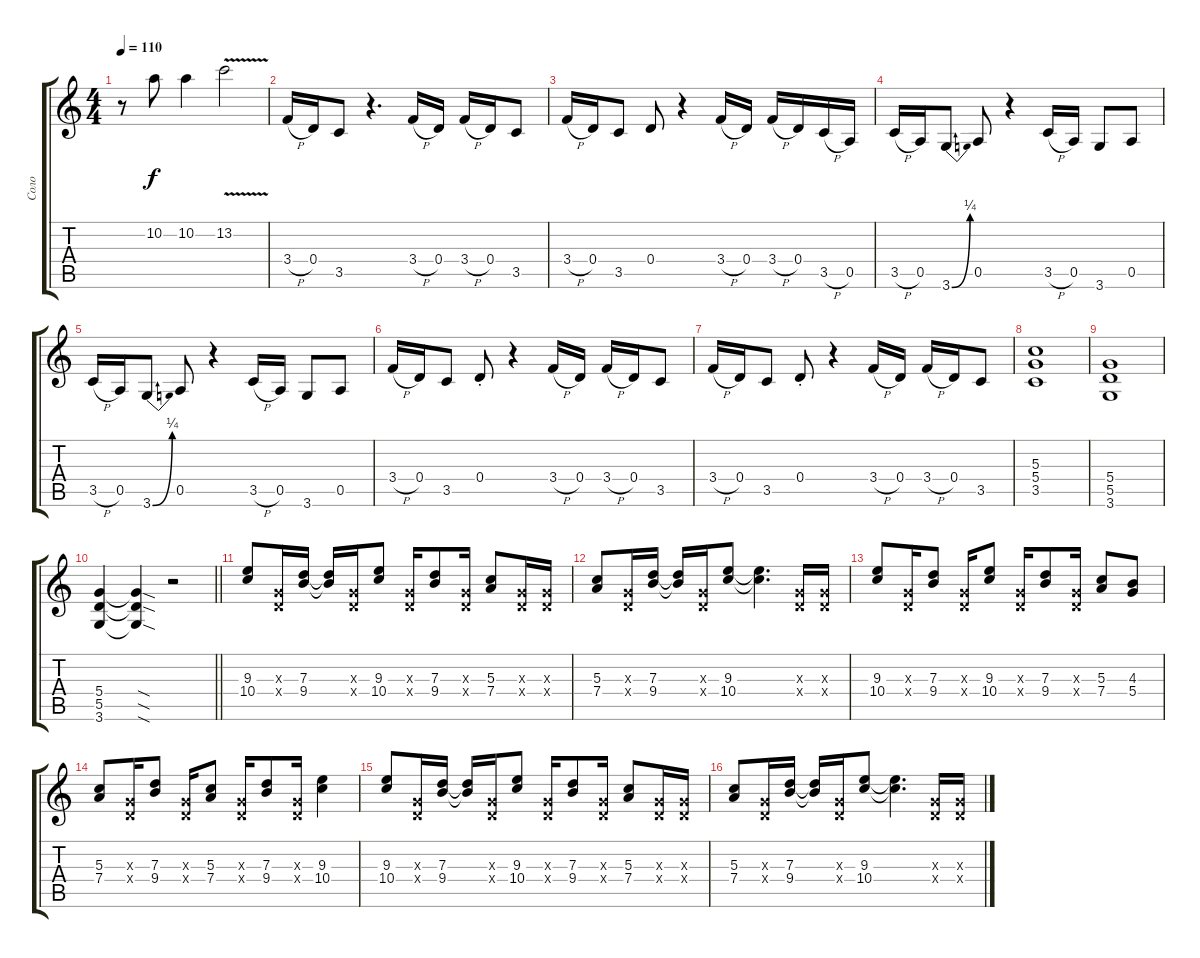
\track ("Соло" "Соло") {instrument distortionguitar}
\staff {score tabs}
\tuning (E4 B3 G3 D3 A2 E2) {hide}
\ts (4 4)
\tempo 110
\clef g2
\ks c
r.8{dy f} 10.2.8 10.2.4 13.2{v}.2 |
3.4{h}.16 0.4.16 3.5.8 r.4{d} 3.4{h}.16 0.4.16 3.4{h}.16 0.4.16 3.5.8 |
3.4{h}.16 0.4.16 3.5.8 0.4.8 r.4 3.4{h}.16 0.4.16 3.4{h}.16 0.4.16 3.5{h}.16 0.5.16 |
3.5{h}.16 0.5.16 3.6{be (bend 0 0 60 1)}.8 0.5.8 r.4 3.5{h}.16 0.5.16 3.6.8 0.5.8 |
3.5{h}.16 0.5.16 3.6{be (bend 0 0 60 1)}.8 0.5.8 r.4 3.5{h}.16 0.5.16 3.6.8 0.5.8 |
3.4{h}.16 0.4.16 3.5.8 0.4{st}.8 r.4 3.4{h}.16 0.4.16 3.4{h}.16 0.4.16 3.5.8 |
3.4{h}.16 0.4.16 3.5.8 0.4{st}.8 r.4 3.4{h}.16 0.4.16 3.4{h}.16 0.4.16 3.5.8 |
(5.3 5.4 3.5).1 |
(5.4 5.5 3.6).1 |
\barLineRight lightlight
(5.4 5.5 3.6).4 (5.4{sod t} 5.5{sod t} 3.6{sod t}).4 r.2 |
(9.3 10.4).8 (0.3{x} 0.4{x}).16 (7.3 9.4).16 (7.3{t} 9.4{t}).16 (0.3{x} 0.4{x}).16 (9.3 10.4).8 (0.3{x} 0.4{x}).16 (7.3 9.4).8 (0.3{x} 0.4{x}).16 (5.3 7.4).8 (0.3{x} 0.4{x}).16 (0.3{x} 0.4{x}).16 |
(5.3 7.4).8 (0.3{x} 0.4{x}).16 (7.3 9.4).16 (7.3{t} 9.4{t}).16 (0.3{x} 0.4{x}).16 (9.3 10.4).8 (9.3{t} 10.4{t}).4{d} (0.3{x} 0.4{x}).16 (0.3{x} 0.4{x}).16 |
(9.3 10.4).8 (0.3{x} 0.4{x}).16 (7.3 9.4).8 (0.3{x} 0.4{x}).16 (9.3 10.4).8 (0.3{x} 0.4{x}).16 (7.3 9.4).8 (0.3{x} 0.4{x}).16 (5.3 7.4).8 (4.3 5.4).8 |
(5.3 7.4).8 (0.3{x} 0.4{x}).16 (7.3 9.4).8 (0.3{x} 0.4{x}).16 (5.3 7.4).8 (0.3{x} 0.4{x}).16 (7.3 9.4).8 (0.3{x} 0.4{x}).16 (9.3 10.4).4 |
(9.3 10.4).8 (0.3{x} 0.4{x}).16 (7.3 9.4).16 (7.3{t} 9.4{t}).16 (0.3{x} 0.4{x}).16 (9.3 10.4).8 (0.3{x} 0.4{x}).16 (7.3 9.4).8 (0.3{x} 0.4{x}).16 (5.3 7.4).8 (0.3{x} 0.4{x}).16 (0.3{x} 0.4{x}).16 |
(5.3 7.4).8 (0.3{x} 0.4{x}).16 (7.3 9.4).16 (7.3{t} 9.4{t}).16 (0.3{x} 0.4{x}).16 (9.3 10.4).8 (9.3{t} 10.4{t}).4{d} (0.3{x} 0.4{x}).16 (0.3{x} 0.4{x}).16
